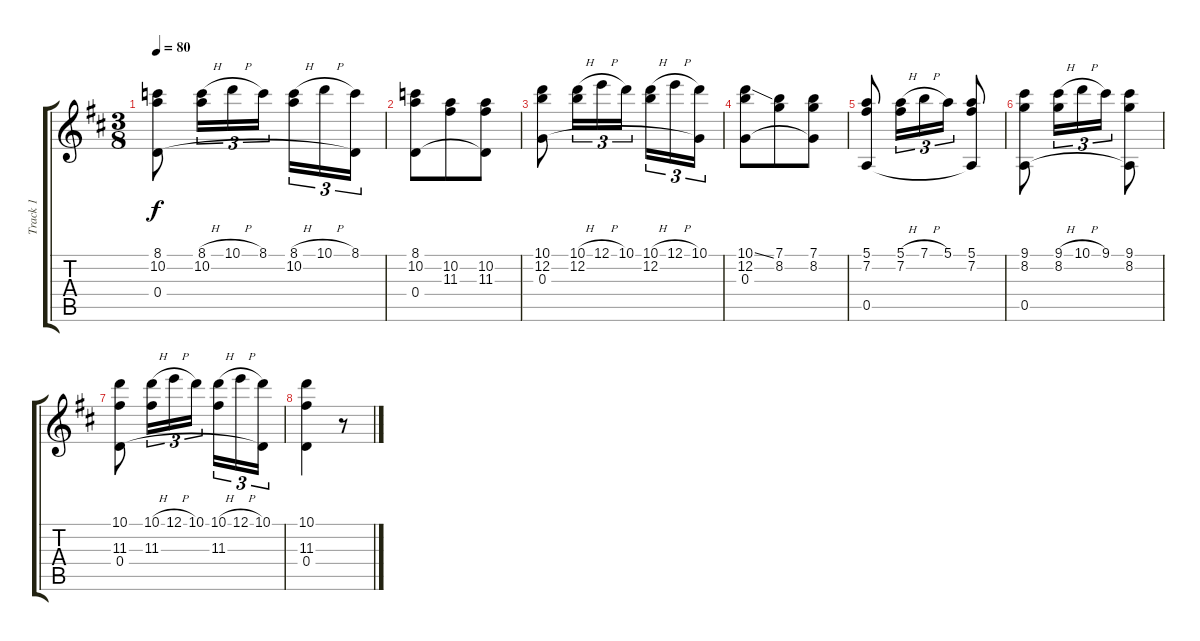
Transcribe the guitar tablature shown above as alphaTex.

\track ("Track 1" "Track 1") {instrument acousticguitarnylon}
\staff {score tabs}
\tuning (E4 B3 G3 D3 A2 E2) {hide}
\ts (3 8)
\tempo 80
\clef g2
\ks d
(8.1 10.2 0.4).8{dy f} (8.1{h} 10.2).16{tu (3 2)} 10.1{h}.16{tu (3 2)} 8.1.16{tu (3 2)} (8.1{h} 10.2).16{tu (3 2)} 10.1{h}.16{tu (3 2)} (8.1 0.4{t}).16{tu (3 2)} |
(8.1 10.2 0.4).8 (10.2 11.3).8 (10.2 11.3 0.4{t}).8 |
(10.1 12.2 0.3).8 (10.1{h} 12.2).16{tu (3 2)} 12.1{h}.16{tu (3 2)} 10.1.16{tu (3 2)} (10.1{h} 12.2).16{tu (3 2)} 12.1{h}.16{tu (3 2)} (10.1 0.3{t}).16{tu (3 2)} |
(10.1{ss} 12.2 0.3).8 (7.1 8.2).8 (7.1 8.2 0.3{t}).8 |
(5.1 7.2 0.5).8 (5.1{h} 7.2).16{tu (3 2)} 7.1{h}.16{tu (3 2)} 5.1.16{tu (3 2)} (5.1 7.2 0.5{t}).8 |
(9.1 8.2 0.5).8 (9.1{h} 8.2).16{tu (3 2)} 10.1{h}.16{tu (3 2)} 9.1.16{tu (3 2)} (9.1 8.2 0.5{t}).8 |
(10.1 11.3 0.4).8 (10.1{h} 11.3).16{tu (3 2)} 12.1{h}.16{tu (3 2)} 10.1.16{tu (3 2)} (10.1{h} 11.3).16{tu (3 2)} 12.1{h}.16{tu (3 2)} (10.1 0.4{t}).16{tu (3 2)} |
(10.1 11.3 0.4).4 r.8
